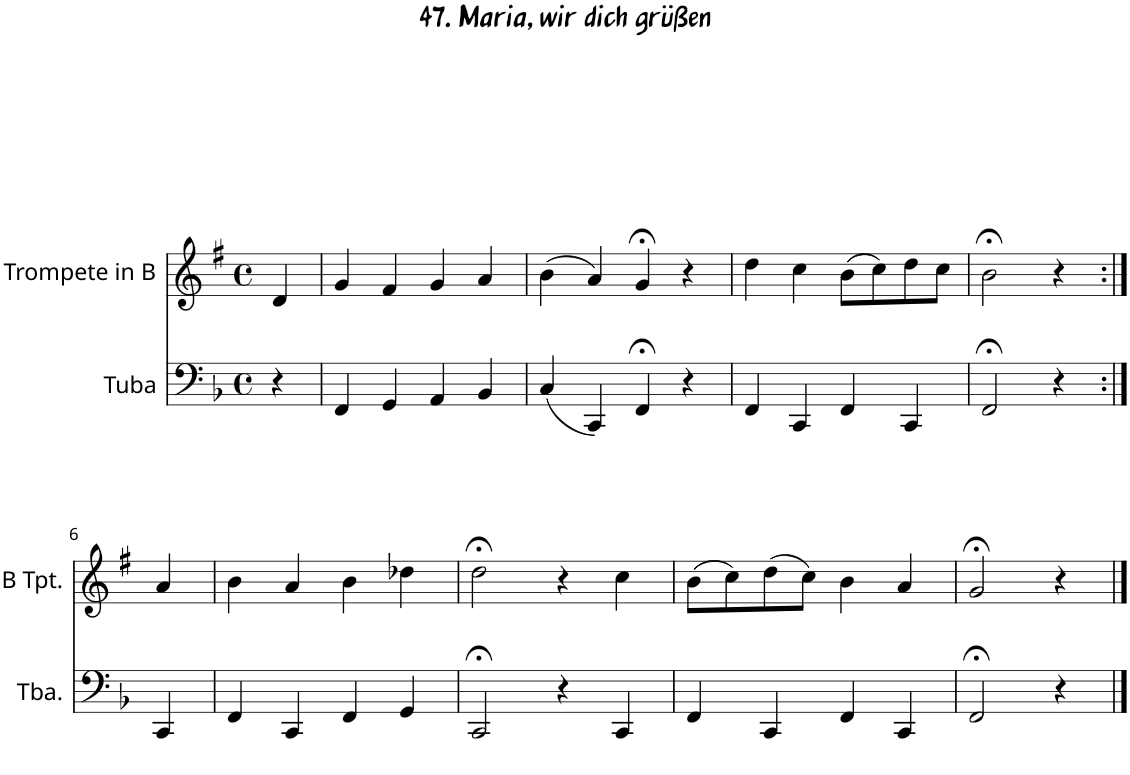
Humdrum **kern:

**kern	**kern
*part2	*part1
*staff2	*staff1
*I"Tuba	*I"Trompete in B
*I'Tba.	*
*clefF4	*clefG2
*	*Trd1c2
*k[b-]	*k[f#]
*M4/4	*M4/4
*met(c)	*met(c)
=1	=1
4r	4d/
=2	=2
4FF/	4g/
4GG/	4f#/
4AA/	4g/
4BB-/	4a/
=3	=3
(4C/	(4b\
4CC/)	4a/)
4FF;</	4g;</
4r	4r
=4	=4
4FF/	4dd\
4CC/	4cc\
4FF/	(8b\L
.	8cc\)
4CC/	8dd\
.	8cc\J
=5	=5
2FF;</	2b;<\
4r	4r
!!LO:LB:g=z
=6:|!	=6:|!
4CC/	4a/
=7	=7
4FF/	4b\
4CC/	4a/
4FF/	4b\
4GG/	4dd-X\
=8	=8
2CC;</	2dd;<\
4r	4r
4CC/	4cc\
=9	=9
4FF/	(8b\L
.	8cc\)
4CC/	(8dd\
.	8cc\J)
4FF/	4b\
4CC/	4a/
=10	=10
2FF;</	2g;</
4r	4r
==	==
*-	*-
